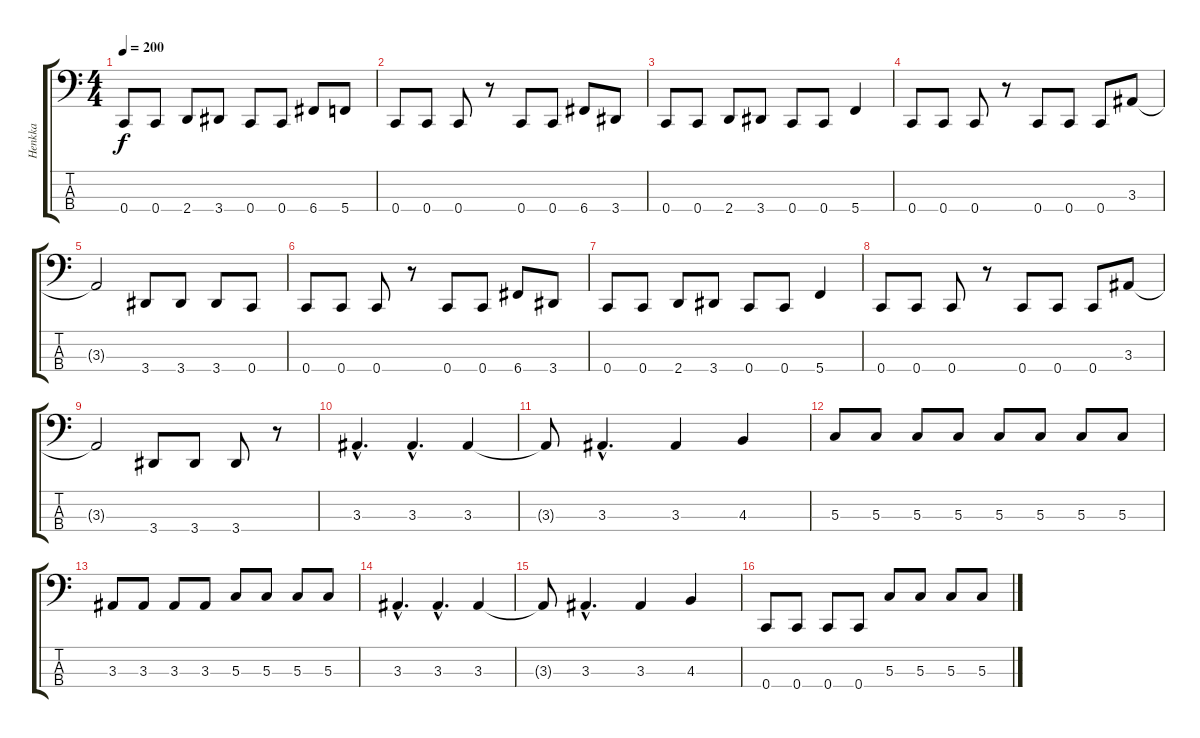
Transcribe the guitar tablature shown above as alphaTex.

\track ("Henkka" "Henkka") {instrument electricbasspick}
\staff {score tabs}
\tuning (F2 C2 G1 C1) {hide}
\ts (4 4)
\tempo 200
\clef f4
\ks c
0.4.8{dy f} 0.4.8 2.4.8 3.4.8 0.4.8 0.4.8 6.4.8 5.4.8 |
0.4.8 0.4.8 0.4.8 r.8 0.4.8 0.4.8 6.4.8 3.4.8 |
0.4.8 0.4.8 2.4.8 3.4.8 0.4.8 0.4.8 5.4.4 |
0.4.8 0.4.8 0.4.8 r.8 0.4.8 0.4.8 0.4.8 3.3.8 |
3.3{t}.2 3.4.8 3.4.8 3.4.8 0.4.8 |
0.4.8 0.4.8 0.4.8 r.8 0.4.8 0.4.8 6.4.8 3.4.8 |
0.4.8 0.4.8 2.4.8 3.4.8 0.4.8 0.4.8 5.4.4 |
0.4.8 0.4.8 0.4.8 r.8 0.4.8 0.4.8 0.4.8 3.3.8 |
3.3{t}.2 3.4.8 3.4.8 3.4.8 r.8 |
3.3{hac}.4{d} 3.3{hac}.4{d} 3.3.4 |
3.3{t}.8 3.3{hac}.4{d} 3.3.4 4.3.4 |
5.3.8 5.3.8 5.3.8 5.3.8 5.3.8 5.3.8 5.3.8 5.3.8 |
3.3.8 3.3.8 3.3.8 3.3.8 5.3.8 5.3.8 5.3.8 5.3.8 |
3.3{hac}.4{d} 3.3{hac}.4{d} 3.3.4 |
3.3{t}.8 3.3{hac}.4{d} 3.3.4 4.3.4 |
0.4.8 0.4.8 0.4.8 0.4.8 5.3.8 5.3.8 5.3.8 5.3.8
